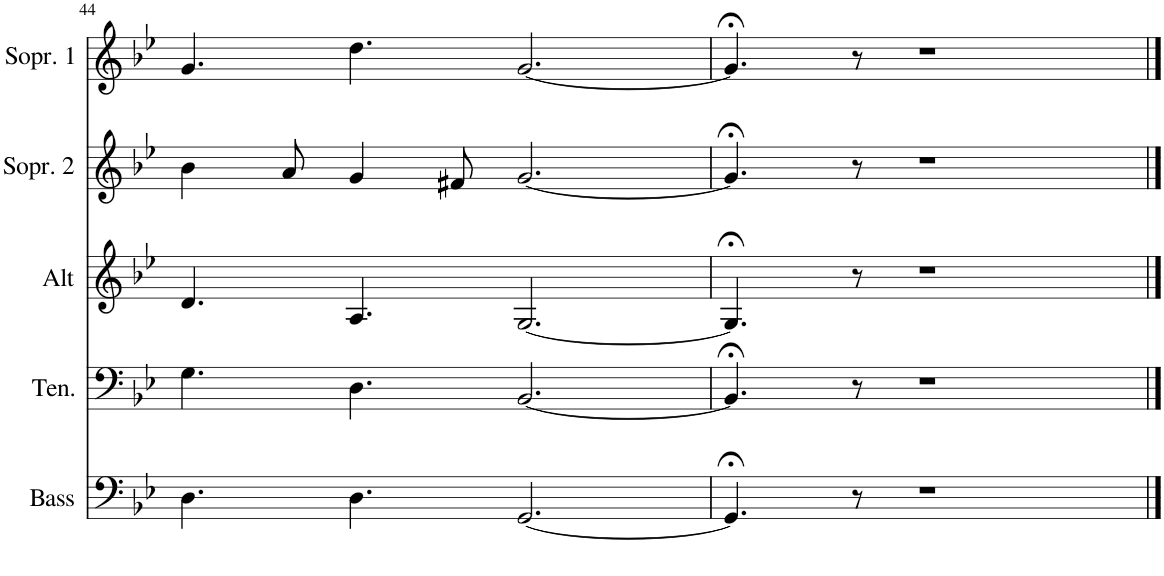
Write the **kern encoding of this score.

**kern	**kern	**kern	**kern	**kern
*part5	*part4	*part3	*part2	*part1
*staff5	*staff4	*staff3	*staff2	*staff1
*I"Bass	*I"Tenor	*I"Alt	*I"Sopran 2	*I"Sopran 1
*I'Bass	*I'Ten.	*I'Alt	*I'Sopr. 2	*I'Sopr. 1
!!LO:PB:g=z
*clefF4	*clefF4	*clefG2	*clefG2	*clefG2
*	*	*ITrd1c2	*ITrd1c2	*
*k[b-e-]	*k[b-e-]	*k[b-e-]	*k[b-e-]	*k[b-e-]
*M12/8	*M12/8	*M12/8	*M12/8	*M12/8
=44	=44	=44	=44	=44
4.D\	4.G\	4.d/	4b-\	4.g/
.	.	.	8a/	.
4.D\	4.D\	4.A/	4g/	4.dd\
.	.	.	8f#X/	.
[2.GG/	[2.BB-/	[2.G/	[2.g/	[2.g/
=45	=45	=45	=45	=45
4.GG;</]	4.BB-;</]	4.G;</]	4.g;</]	4.g;</]
8r	8r	8r	8r	8r
1r	1r	1r	1r	1r
==	==	==	==	==
*-	*-	*-	*-	*-
